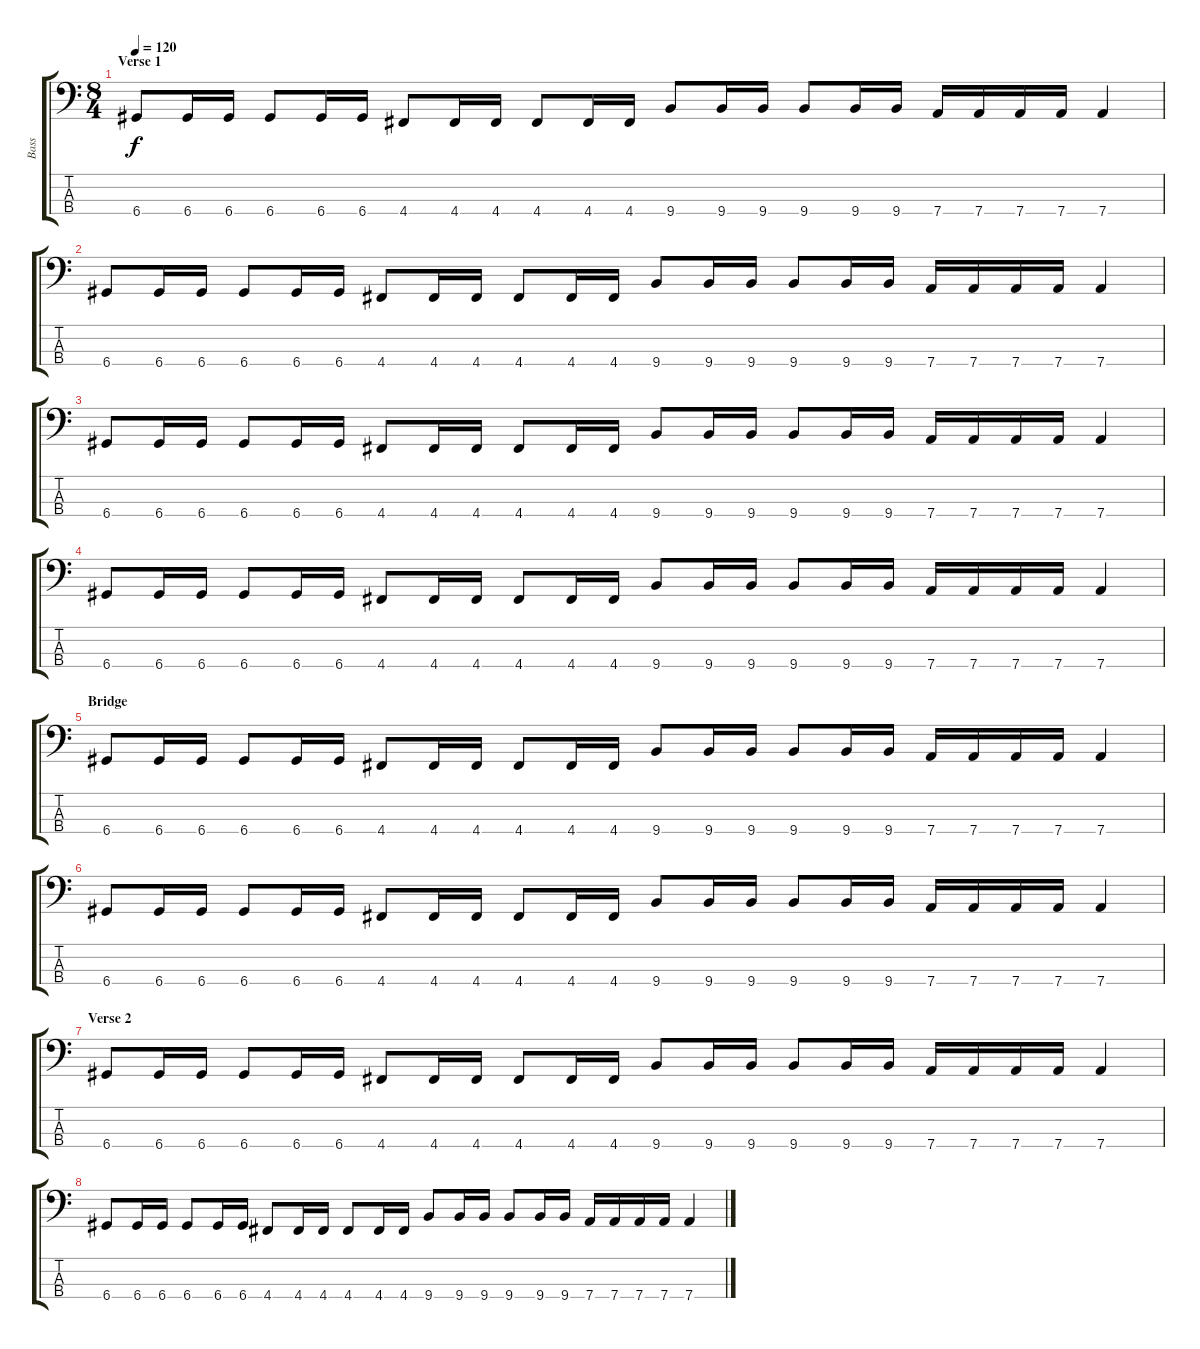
\track ("Bass" "Bass") {instrument electricbasspick}
\staff {score tabs}
\tuning (G2 D2 A1 D1) {hide}
\ts (8 4)
\section ("" "Verse 1")
\tempo 120
\clef f4
\ks c
6.4.8{dy f} 6.4.16 6.4.16 6.4.8 6.4.16 6.4.16 4.4.8 4.4.16 4.4.16 4.4.8 4.4.16 4.4.16 9.4.8 9.4.16 9.4.16 9.4.8 9.4.16 9.4.16 7.4.16 7.4.16 7.4.16 7.4.16 7.4.4 |
6.4.8 6.4.16 6.4.16 6.4.8 6.4.16 6.4.16 4.4.8 4.4.16 4.4.16 4.4.8 4.4.16 4.4.16 9.4.8 9.4.16 9.4.16 9.4.8 9.4.16 9.4.16 7.4.16 7.4.16 7.4.16 7.4.16 7.4.4 |
6.4.8 6.4.16 6.4.16 6.4.8 6.4.16 6.4.16 4.4.8 4.4.16 4.4.16 4.4.8 4.4.16 4.4.16 9.4.8 9.4.16 9.4.16 9.4.8 9.4.16 9.4.16 7.4.16 7.4.16 7.4.16 7.4.16 7.4.4 |
6.4.8 6.4.16 6.4.16 6.4.8 6.4.16 6.4.16 4.4.8 4.4.16 4.4.16 4.4.8 4.4.16 4.4.16 9.4.8 9.4.16 9.4.16 9.4.8 9.4.16 9.4.16 7.4.16 7.4.16 7.4.16 7.4.16 7.4.4 |
\section ("" "Bridge")
6.4.8 6.4.16 6.4.16 6.4.8 6.4.16 6.4.16 4.4.8 4.4.16 4.4.16 4.4.8 4.4.16 4.4.16 9.4.8 9.4.16 9.4.16 9.4.8 9.4.16 9.4.16 7.4.16 7.4.16 7.4.16 7.4.16 7.4.4 |
6.4.8 6.4.16 6.4.16 6.4.8 6.4.16 6.4.16 4.4.8 4.4.16 4.4.16 4.4.8 4.4.16 4.4.16 9.4.8 9.4.16 9.4.16 9.4.8 9.4.16 9.4.16 7.4.16 7.4.16 7.4.16 7.4.16 7.4.4 |
\section ("" "Verse 2")
6.4.8 6.4.16 6.4.16 6.4.8 6.4.16 6.4.16 4.4.8 4.4.16 4.4.16 4.4.8 4.4.16 4.4.16 9.4.8 9.4.16 9.4.16 9.4.8 9.4.16 9.4.16 7.4.16 7.4.16 7.4.16 7.4.16 7.4.4 |
6.4.8 6.4.16 6.4.16 6.4.8 6.4.16 6.4.16 4.4.8 4.4.16 4.4.16 4.4.8 4.4.16 4.4.16 9.4.8 9.4.16 9.4.16 9.4.8 9.4.16 9.4.16 7.4.16 7.4.16 7.4.16 7.4.16 7.4.4
